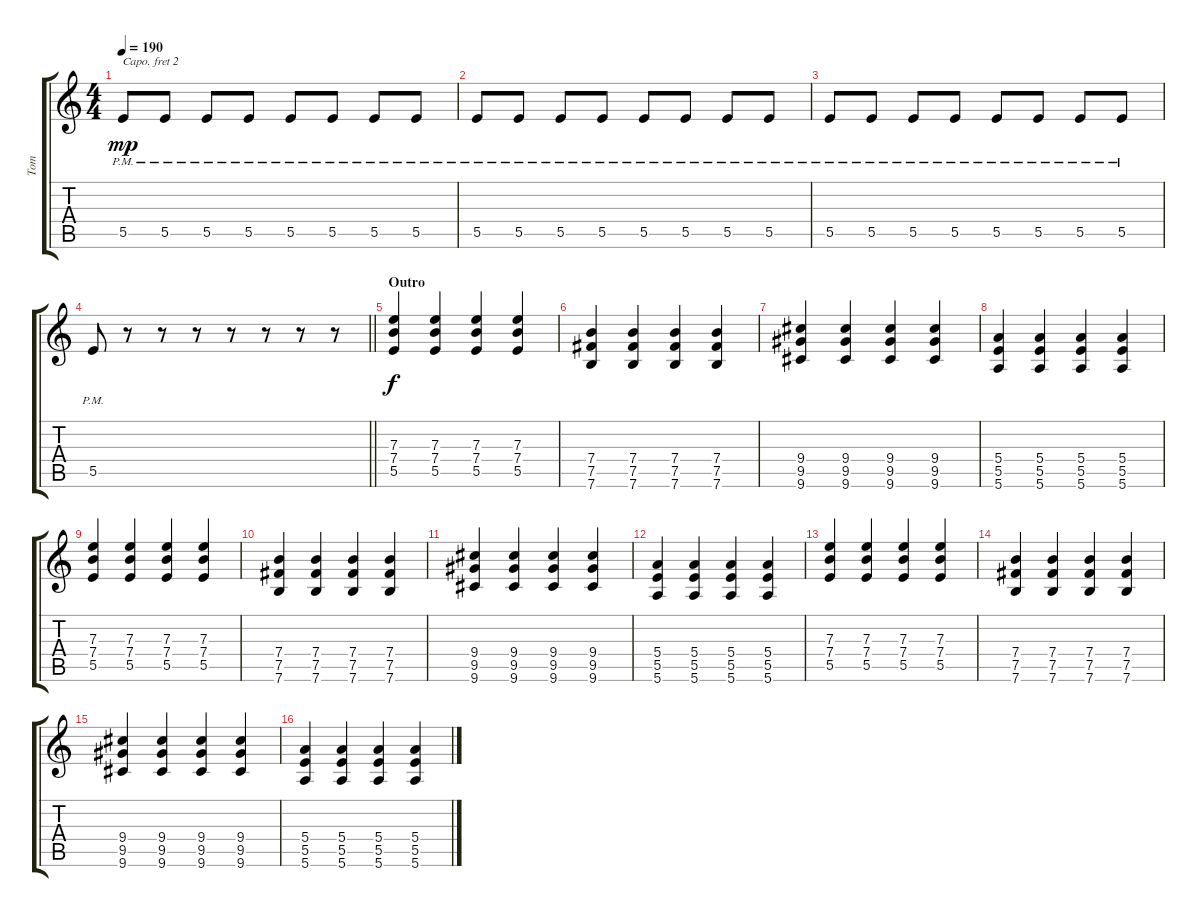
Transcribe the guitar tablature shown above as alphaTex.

\track ("Tom" "Tom") {instrument distortionguitar}
\staff {score tabs}
\capo 2
\tuning (E4 B3 G3 D3 A2 D2) {hide}
\ts (4 4)
\tempo 190
\clef g2
\ks c
5.5{pm}.8{dy mp} 5.5{pm}.8 5.5{pm}.8 5.5{pm}.8 5.5{pm}.8 5.5{pm}.8 5.5{pm}.8 5.5{pm}.8 |
5.5{pm}.8 5.5{pm}.8 5.5{pm}.8 5.5{pm}.8 5.5{pm}.8 5.5{pm}.8 5.5{pm}.8 5.5{pm}.8 |
5.5{pm}.8 5.5{pm}.8 5.5{pm}.8 5.5{pm}.8 5.5{pm}.8 5.5{pm}.8 5.5{pm}.8 5.5{pm}.8 |
\barLineRight lightlight
5.5{pm}.8 r.8 r.8 r.8 r.8 r.8 r.8 r.8 |
\section ("" "Outro")
(7.3 7.4 5.5).4{dy f} (7.3 7.4 5.5).4 (7.3 7.4 5.5).4 (7.3 7.4 5.5).4 |
(7.4 7.5 7.6).4 (7.4 7.5 7.6).4 (7.4 7.5 7.6).4 (7.4 7.5 7.6).4 |
(9.4 9.5 9.6).4 (9.4 9.5 9.6).4 (9.4 9.5 9.6).4 (9.4 9.5 9.6).4 |
(5.4 5.5 5.6).4 (5.4 5.5 5.6).4 (5.4 5.5 5.6).4 (5.4 5.5 5.6).4 |
(7.3 7.4 5.5).4 (7.3 7.4 5.5).4 (7.3 7.4 5.5).4 (7.3 7.4 5.5).4 |
(7.4 7.5 7.6).4 (7.4 7.5 7.6).4 (7.4 7.5 7.6).4 (7.4 7.5 7.6).4 |
(9.4 9.5 9.6).4 (9.4 9.5 9.6).4 (9.4 9.5 9.6).4 (9.4 9.5 9.6).4 |
(5.4 5.5 5.6).4 (5.4 5.5 5.6).4 (5.4 5.5 5.6).4 (5.4 5.5 5.6).4 |
(7.3 7.4 5.5).4 (7.3 7.4 5.5).4 (7.3 7.4 5.5).4 (7.3 7.4 5.5).4 |
(7.4 7.5 7.6).4 (7.4 7.5 7.6).4 (7.4 7.5 7.6).4 (7.4 7.5 7.6).4 |
(9.4 9.5 9.6).4 (9.4 9.5 9.6).4 (9.4 9.5 9.6).4 (9.4 9.5 9.6).4 |
(5.4 5.5 5.6).4 (5.4 5.5 5.6).4 (5.4 5.5 5.6).4 (5.4 5.5 5.6).4
